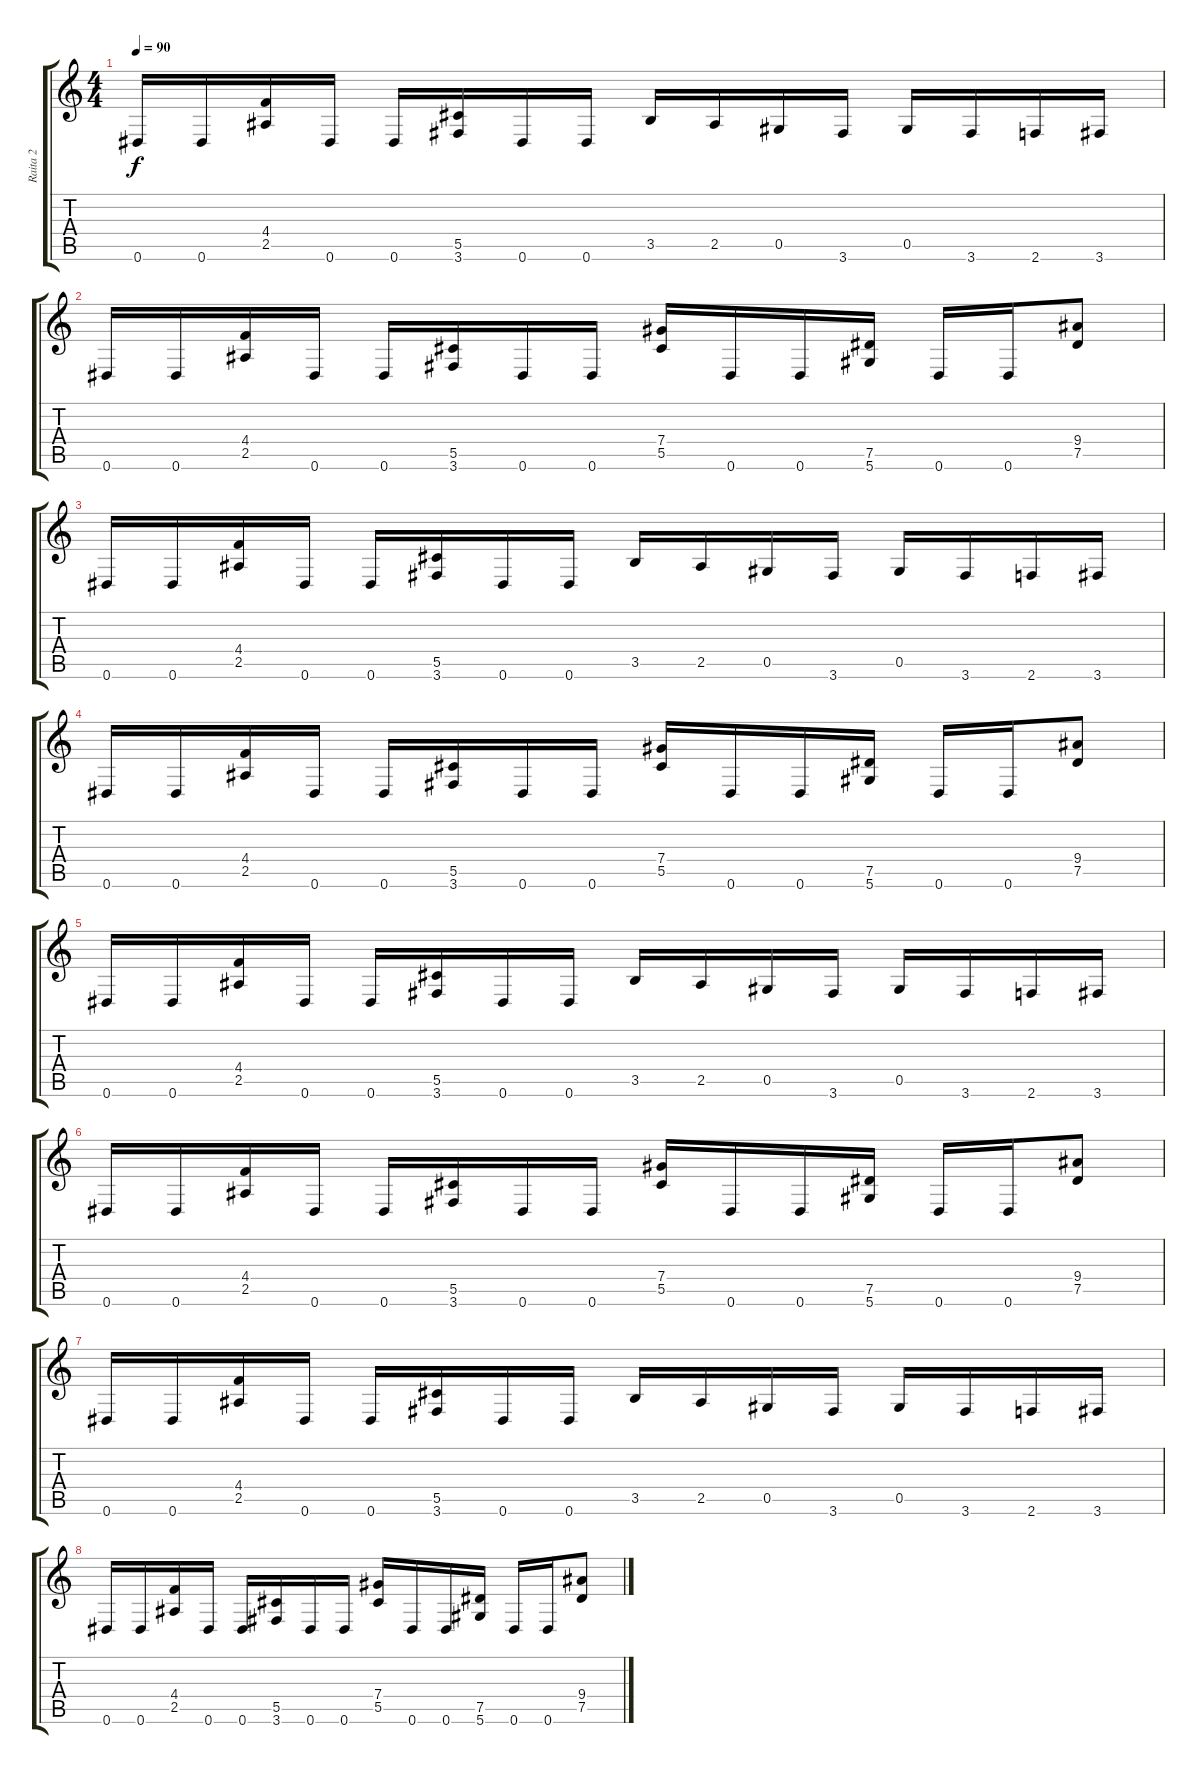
\track ("Raita 2" "Raita 2") {instrument overdrivenguitar}
\staff {score tabs}
\tuning (Eb4 Bb3 Gb3 Db3 Ab2 Eb2) {hide}
\ts (4 4)
\tempo 90
\clef g2
\ks c
0.6.16{dy f} 0.6.16 (4.4 2.5).16 0.6.16 0.6.16 (5.5 3.6).16 0.6.16 0.6.16 3.5.16 2.5.16 0.5.16 3.6.16 0.5.16 3.6.16 2.6.16 3.6.16 |
0.6.16 0.6.16 (4.4 2.5).16 0.6.16 0.6.16 (5.5 3.6).16 0.6.16 0.6.16 (7.4 5.5).16 0.6.16 0.6.16 (7.5 5.6).16 0.6.16 0.6.16 (9.4 7.5).8 |
0.6.16 0.6.16 (4.4 2.5).16 0.6.16 0.6.16 (5.5 3.6).16 0.6.16 0.6.16 3.5.16 2.5.16 0.5.16 3.6.16 0.5.16 3.6.16 2.6.16 3.6.16 |
0.6.16 0.6.16 (4.4 2.5).16 0.6.16 0.6.16 (5.5 3.6).16 0.6.16 0.6.16 (7.4 5.5).16 0.6.16 0.6.16 (7.5 5.6).16 0.6.16 0.6.16 (9.4 7.5).8 |
0.6.16 0.6.16 (4.4 2.5).16 0.6.16 0.6.16 (5.5 3.6).16 0.6.16 0.6.16 3.5.16 2.5.16 0.5.16 3.6.16 0.5.16 3.6.16 2.6.16 3.6.16 |
0.6.16 0.6.16 (4.4 2.5).16 0.6.16 0.6.16 (5.5 3.6).16 0.6.16 0.6.16 (7.4 5.5).16 0.6.16 0.6.16 (7.5 5.6).16 0.6.16 0.6.16 (9.4 7.5).8 |
0.6.16 0.6.16 (4.4 2.5).16 0.6.16 0.6.16 (5.5 3.6).16 0.6.16 0.6.16 3.5.16 2.5.16 0.5.16 3.6.16 0.5.16 3.6.16 2.6.16 3.6.16 |
0.6.16 0.6.16 (4.4 2.5).16 0.6.16 0.6.16 (5.5 3.6).16 0.6.16 0.6.16 (7.4 5.5).16 0.6.16 0.6.16 (7.5 5.6).16 0.6.16 0.6.16 (9.4 7.5).8
